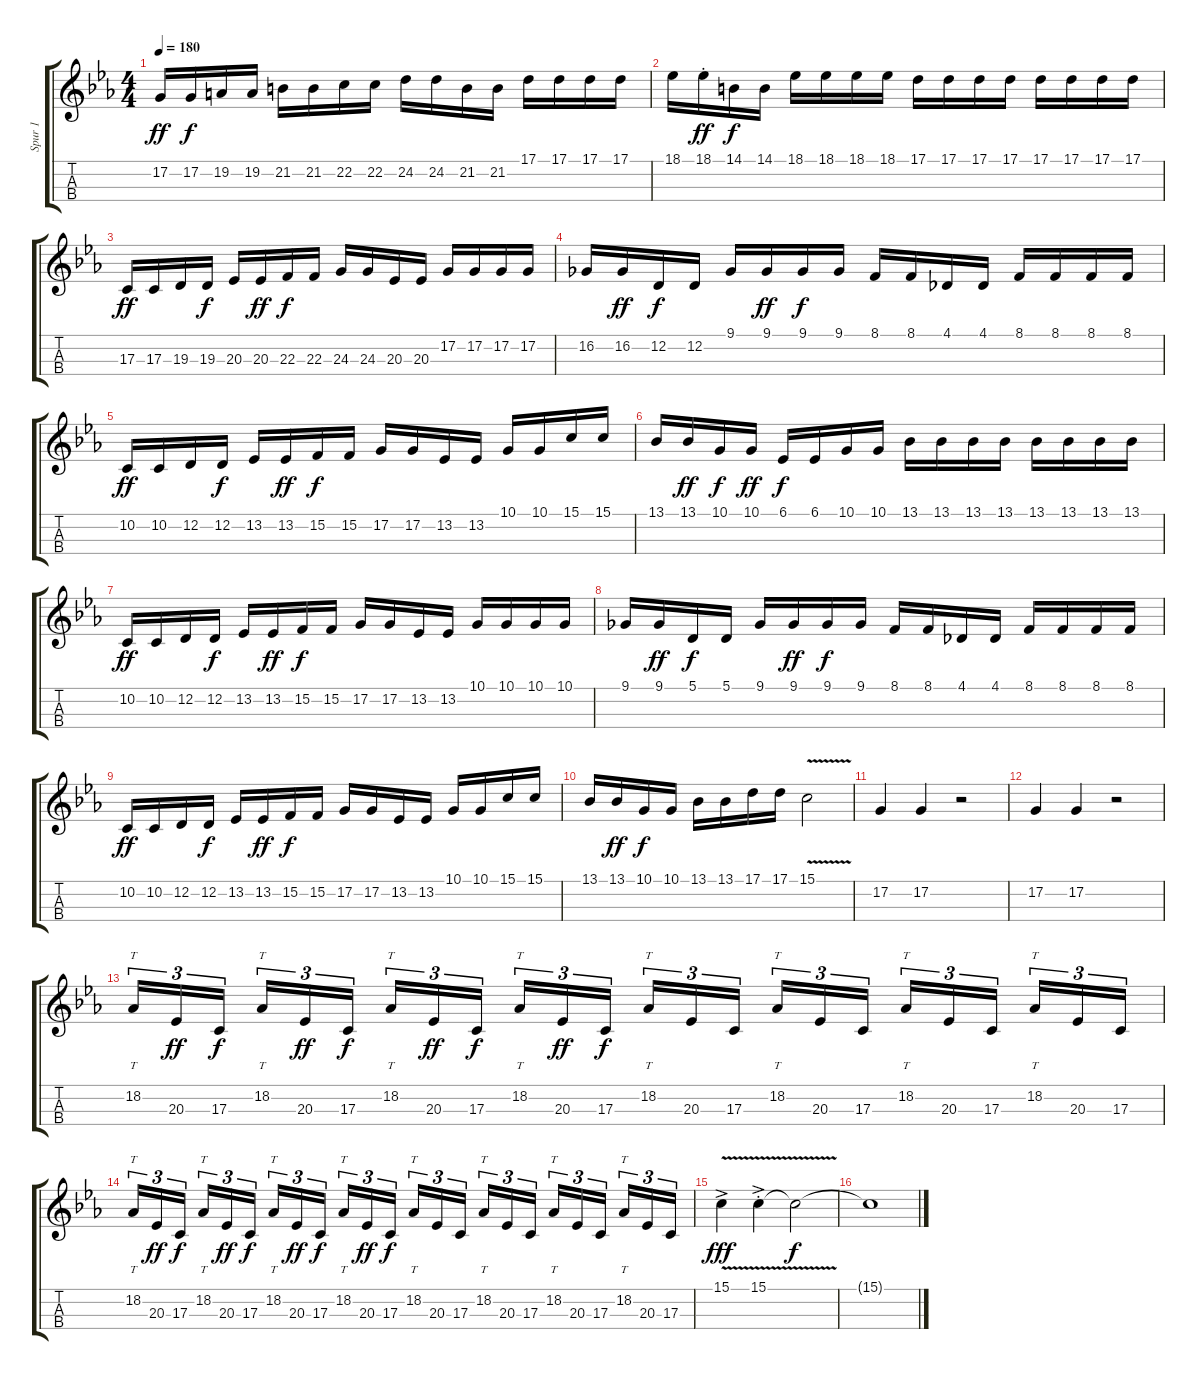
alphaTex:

\track ("Spur 1" "Spur 1") {instrument cello}
\staff {score tabs}
\tuning (A3 D3 G2 C2) {hide}
\ts (4 4)
\tempo 180
\clef g2
\ks eb
17.2.16{dy ff} 17.2.16{dy f} 19.2.16 19.2.16 21.2.16 21.2.16 22.2.16 22.2.16 24.2.16 24.2.16 21.2.16 21.2.16 17.1.16 17.1.16 17.1.16 17.1.16 |
18.1.16 18.1{st}.16{dy ff} 14.1.16{dy f} 14.1.16 18.1.16 18.1.16 18.1.16 18.1.16 17.1.16 17.1.16 17.1.16 17.1.16 17.1.16 17.1.16 17.1.16 17.1.16 |
17.3.16{dy ff} 17.3.16 19.3.16 19.3.16{dy f} 20.3.16 20.3.16{dy ff} 22.3.16{dy f} 22.3.16 24.3.16 24.3.16 20.3.16 20.3.16 17.2.16 17.2.16 17.2.16 17.2.16 |
16.2.16 16.2.16{dy ff} 12.2.16{dy f} 12.2.16 9.1.16 9.1.16{dy ff} 9.1.16{dy f} 9.1.16 8.1.16 8.1.16 4.1.16 4.1.16 8.1.16 8.1.16 8.1.16 8.1.16 |
10.2.16{dy ff} 10.2.16 12.2.16 12.2.16{dy f} 13.2.16 13.2.16{dy ff} 15.2.16{dy f} 15.2.16 17.2.16 17.2.16 13.2.16 13.2.16 10.1.16 10.1.16 15.1.16 15.1.16 |
13.1.16 13.1.16{dy ff} 10.1.16{dy f} 10.1.16{dy ff} 6.1.16{dy f} 6.1.16 10.1.16 10.1.16 13.1.16 13.1.16 13.1.16 13.1.16 13.1.16 13.1.16 13.1.16 13.1.16 |
10.2.16{dy ff} 10.2.16 12.2.16 12.2.16{dy f} 13.2.16 13.2.16{dy ff} 15.2.16{dy f} 15.2.16 17.2.16 17.2.16 13.2.16 13.2.16 10.1.16 10.1.16 10.1.16 10.1.16 |
9.1.16 9.1.16{dy ff} 5.1.16{dy f} 5.1.16 9.1.16 9.1.16{dy ff} 9.1.16{dy f} 9.1.16 8.1.16 8.1.16 4.1.16 4.1.16 8.1.16 8.1.16 8.1.16 8.1.16 |
10.2.16{dy ff} 10.2.16 12.2.16 12.2.16{dy f} 13.2.16 13.2.16{dy ff} 15.2.16{dy f} 15.2.16 17.2.16 17.2.16 13.2.16 13.2.16 10.1.16 10.1.16 15.1.16 15.1.16 |
13.1.16 13.1.16{dy ff} 10.1.16{dy f} 10.1.16 13.1.16 13.1.16 17.1.16 17.1.16 15.1{v}.2 |
17.2.4 17.2.4 r.2 |
17.2.4 17.2.4 r.2 |
18.2.16{tt tu (3 2)} 20.3.16{tu (3 2) dy ff} 17.3.16{tu (3 2) dy f beam splitsecondary} 18.2.16{tt tu (3 2)} 20.3.16{tu (3 2) dy ff} 17.3.16{tu (3 2) dy f} 18.2.16{tt tu (3 2)} 20.3.16{tu (3 2) dy ff} 17.3.16{tu (3 2) dy f beam splitsecondary} 18.2.16{tt tu (3 2)} 20.3.16{tu (3 2) dy ff} 17.3.16{tu (3 2) dy f} 18.2.16{tt tu (3 2)} 20.3.16{tu (3 2)} 17.3.16{tu (3 2) beam splitsecondary} 18.2.16{tt tu (3 2)} 20.3.16{tu (3 2)} 17.3.16{tu (3 2)} 18.2.16{tt tu (3 2)} 20.3.16{tu (3 2)} 17.3.16{tu (3 2) beam splitsecondary} 18.2.16{tt tu (3 2)} 20.3.16{tu (3 2)} 17.3.16{tu (3 2)} |
18.2.16{tt tu (3 2)} 20.3.16{tu (3 2) dy ff} 17.3.16{tu (3 2) dy f beam splitsecondary} 18.2.16{tt tu (3 2)} 20.3.16{tu (3 2) dy ff} 17.3.16{tu (3 2) dy f} 18.2.16{tt tu (3 2)} 20.3.16{tu (3 2) dy ff} 17.3.16{tu (3 2) dy f beam splitsecondary} 18.2.16{tt tu (3 2)} 20.3.16{tu (3 2) dy ff} 17.3.16{tu (3 2) dy f} 18.2.16{tt tu (3 2)} 20.3.16{tu (3 2)} 17.3.16{tu (3 2) beam splitsecondary} 18.2.16{tt tu (3 2)} 20.3.16{tu (3 2)} 17.3.16{tu (3 2)} 18.2.16{tt tu (3 2)} 20.3.16{tu (3 2)} 17.3.16{tu (3 2) beam splitsecondary} 18.2.16{tt tu (3 2)} 20.3.16{tu (3 2)} 17.3.16{tu (3 2)} |
15.1{v ac}.4{dy fff} 15.1{v ac st}.4 15.1{t}.2{dy f} |
15.1{t}.1
